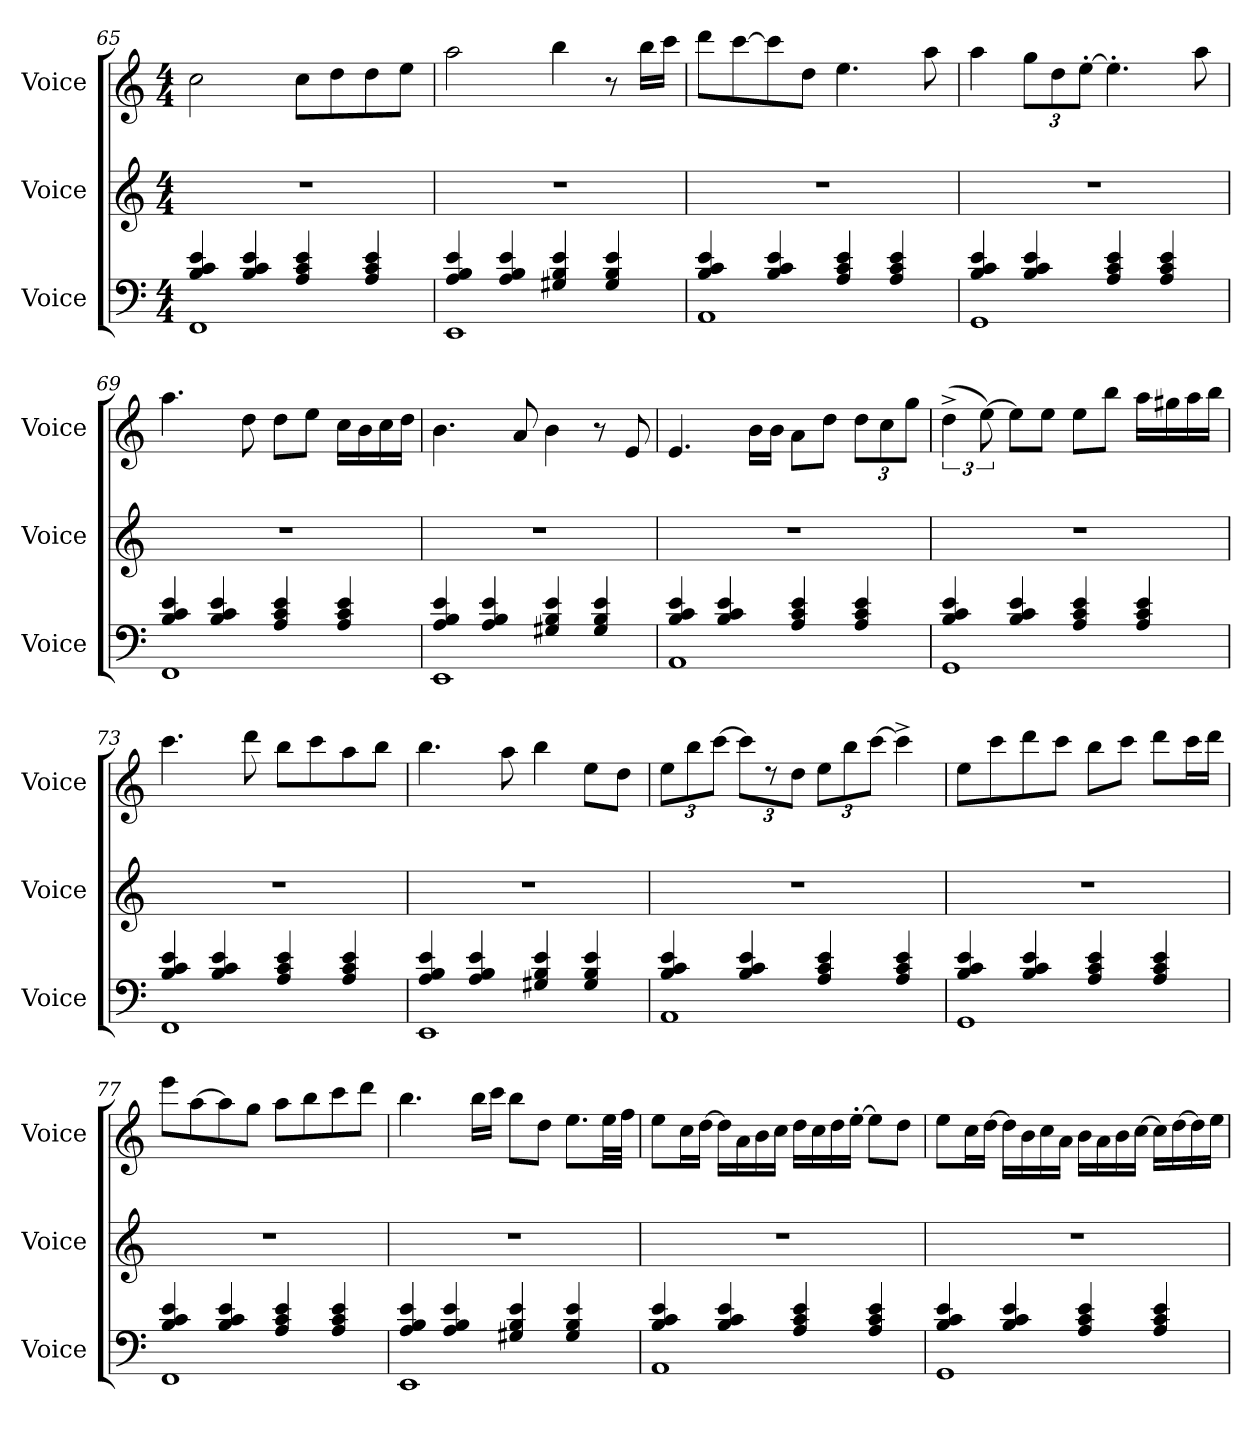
**kern	**kern	**kern
*part3	*part2	*part1
*staff3	*staff2	*staff1
*I"Voice	*I"Voice	*I"Voice
*I'Voice	*I'Voice	*I'Voice
*clefF4	*clefG2	*clefG2
*M4/4	*M4/4	*M4/4
=65	=65	=65
*^	*	*
4B/ 4c/ 4e/	1FF	1rdd	2cc\
4B/ 4c/ 4e/	.	.	.
4A/ 4c/ 4e/	.	.	8cc\L
.	.	.	8dd\
4A/ 4c/ 4e/	.	.	8dd\
.	.	.	8ee\J
!!LO:LB:g=z
=66	=66	=66	=66
4A/ 4B/ 4e/	1EE	1rdd	2aa\
4A/ 4B/ 4e/	.	.	.
4G#X/ 4B/ 4e/	.	.	4bb\
4G#/ 4B/ 4e/	.	.	8r
.	.	.	16bb\LL
.	.	.	16ccc\JJ
=67	=67	=67	=67
4B/ 4c/ 4e/	1AA	1rdd	8ddd\L
.	.	.	[>8ccc\
4B/ 4c/ 4e/	.	.	8ccc\]
.	.	.	8dd\J
4A/ 4c/ 4e/	.	.	4.ee\
4A/ 4c/ 4e/	.	.	.
.	.	.	8aa\
=68	=68	=68	=68
4B/ 4c/ 4e/	1GG	1rdd	4aa\
4B/ 4c/ 4e/	.	.	12gg\L
.	.	.	12dd\
.	.	.	[>12ee'>\J
4A/ 4c/ 4e/	.	.	4.ee'>\]
4A/ 4c/ 4e/	.	.	.
.	.	.	8aa\
=69	=69	=69	=69
4B/ 4c/ 4e/	1FF	1rdd	4.aa\
4B/ 4c/ 4e/	.	.	.
.	.	.	8dd\
4A/ 4c/ 4e/	.	.	8dd\L
.	.	.	8ee\J
4A/ 4c/ 4e/	.	.	16cc\LL
.	.	.	16b\
.	.	.	16cc\
.	.	.	16dd\JJ
=70	=70	=70	=70
4A/ 4B/ 4e/	1EE	1rdd	4.b\
4A/ 4B/ 4e/	.	.	.
.	.	.	8a/
4G#X/ 4B/ 4e/	.	.	4b\
4G#/ 4B/ 4e/	.	.	8r
.	.	.	8e/
!!LO:PB:g=z
=71	=71	=71	=71
4B/ 4c/ 4e/	1AA	1rdd	4.e/
4B/ 4c/ 4e/	.	.	.
.	.	.	16b\LL
.	.	.	16b\JJ
4A/ 4c/ 4e/	.	.	8a\L
.	.	.	8dd\J
4A/ 4c/ 4e/	.	.	12dd\L
.	.	.	12cc\
.	.	.	12gg\J
=72	=72	=72	=72
4B/ 4c/ 4e/	1GG	1rdd	(>6dd^>\
.	.	.	[>12ee\)
4B/ 4c/ 4e/	.	.	8ee\L]
.	.	.	8ee\J
4A/ 4c/ 4e/	.	.	8ee\L
.	.	.	8bb\J
4A/ 4c/ 4e/	.	.	16aa\LL
.	.	.	16gg#X\
.	.	.	16aa\
.	.	.	16bb\JJ
=73	=73	=73	=73
4B/ 4c/ 4e/	1FF	1rdd	4.ccc\
4B/ 4c/ 4e/	.	.	.
.	.	.	8ddd\
4A/ 4c/ 4e/	.	.	8bb\L
.	.	.	8ccc\
4A/ 4c/ 4e/	.	.	8aa\
.	.	.	8bb\J
=74	=74	=74	=74
4A/ 4B/ 4e/	1EE	1rdd	4.bb\
4A/ 4B/ 4e/	.	.	.
.	.	.	8aa\
4G#X/ 4B/ 4e/	.	.	4bb\
4G#/ 4B/ 4e/	.	.	8ee\L
.	.	.	8dd\J
!!LO:LB:g=z
=75	=75	=75	=75
4B/ 4c/ 4e/	1AA	1rdd	12ee\L
.	.	.	12bb\
.	.	.	[>12ccc\J
4B/ 4c/ 4e/	.	.	12ccc\L]
.	.	.	12rdd
.	.	.	12dd\J
4A/ 4c/ 4e/	.	.	12ee\L
.	.	.	12bb\
.	.	.	[>12ccc\J
4A/ 4c/ 4e/	.	.	4ccc^>\]
=76	=76	=76	=76
4B/ 4c/ 4e/	1GG	1rdd	8ee\L
.	.	.	8ccc\
4B/ 4c/ 4e/	.	.	8ddd\
.	.	.	8ccc\J
4A/ 4c/ 4e/	.	.	8bb\L
.	.	.	8ccc\J
4A/ 4c/ 4e/	.	.	8ddd\L
.	.	.	16ccc\L
.	.	.	16ddd\JJ
=77	=77	=77	=77
4B/ 4c/ 4e/	1FF	1rdd	8eee\L
.	.	.	[>8aa\
4B/ 4c/ 4e/	.	.	8aa\]
.	.	.	8gg\J
4A/ 4c/ 4e/	.	.	8aa\L
.	.	.	8bb\
4A/ 4c/ 4e/	.	.	8ccc\
.	.	.	8ddd\J
=78	=78	=78	=78
4A/ 4B/ 4e/	1EE	1rdd	4.bb\
4A/ 4B/ 4e/	.	.	.
.	.	.	16bb\LL
.	.	.	16ccc\JJ
4G#X/ 4B/ 4e/	.	.	8bb\L
.	.	.	8dd\J
4G#/ 4B/ 4e/	.	.	8.ee\L
.	.	.	32ee\LL
.	.	.	32ff\JJJ
!!LO:LB:g=z
=79	=79	=79	=79
4B/ 4c/ 4e/	1AA	1rdd	8ee\L
.	.	.	16cc\L
.	.	.	[>16dd\JJ
4B/ 4c/ 4e/	.	.	16dd\LL]
.	.	.	16a\
.	.	.	16b\
.	.	.	16cc\JJ
4A/ 4c/ 4e/	.	.	16dd\LL
.	.	.	16cc\
.	.	.	16dd\
.	.	.	[>16ee'>\JJ
4A/ 4c/ 4e/	.	.	8ee\L]
.	.	.	8dd\J
=80	=80	=80	=80
4B/ 4c/ 4e/	1GG	1rdd	8ee\L
.	.	.	16cc\L
.	.	.	[>16dd\JJ
4B/ 4c/ 4e/	.	.	16dd\LL]
.	.	.	16b\
.	.	.	16cc\
.	.	.	16a\JJ
4A/ 4c/ 4e/	.	.	16b\LL
.	.	.	16a\
.	.	.	16b\
.	.	.	[>16cc\JJ
4A/ 4c/ 4e/	.	.	16cc\LL]
.	.	.	[>16dd\
.	.	.	16dd\]
.	.	.	16ee\JJ
*v	*v	*	*
=	=	=
*-	*-	*-
